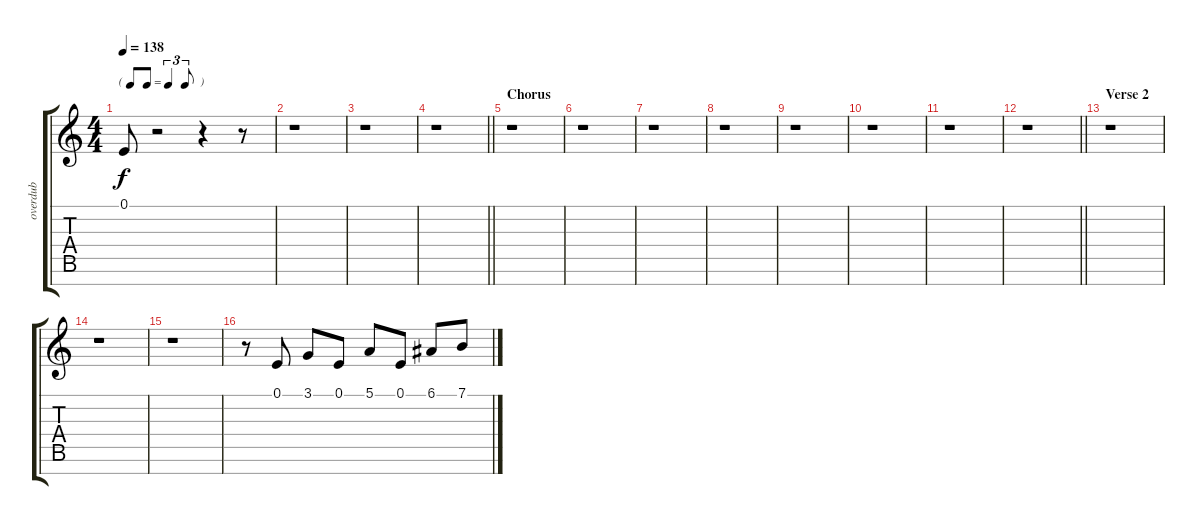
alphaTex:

\track ("overdub" "overdub") {instrument fx5brightness}
\staff {score tabs}
\tuning (E4 B3 G3 D3 A2 E2 B1) {hide}
\ts (4 4)
\tf triplet8th
\tempo 138
\clef g2
\ks c
0.1{t}.8{dy f} r.2 r.4 r.8 |
r.1 |
r.1 |
\barLineRight lightlight
r.1 |
\section ("" "Chorus")
r.1 |
r.1 |
r.1 |
r.1 |
r.1 |
r.1 |
r.1 |
\barLineRight lightlight
r.1 |
\section ("" "Verse 2")
r.1 |
r.1 |
r.1 |
r.8 0.1.8 3.1.8 0.1.8 5.1.8 0.1.8 6.1.8 7.1.8
